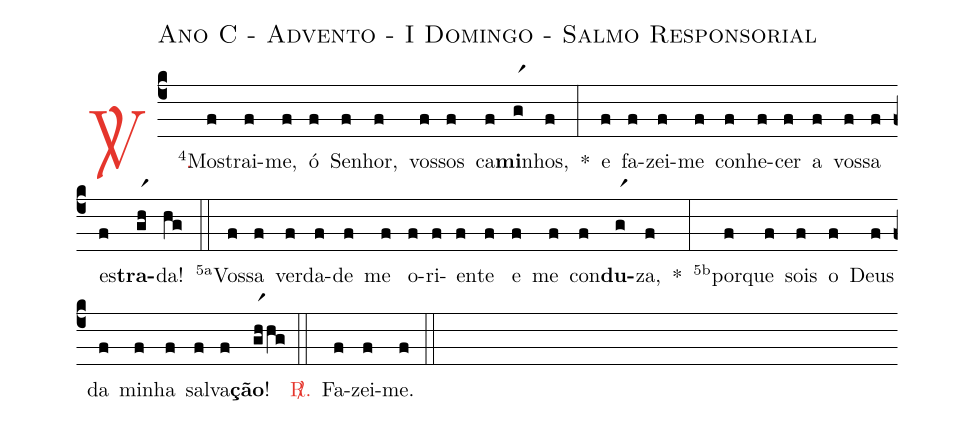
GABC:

name: Ano C - Advento - I Domingo - Salmo Responsorial;
%%
(c4)

<c><sp>V/</sp>.</c>() <v>\VSup{4}</v>Mos(f)trai-(f)me,(f) ó(f) Se(f)nhor,(f) vos(f)sos(f) ca(f)<b>mi</b>(gr1)nhos,(f) *(:)
e(f) fa(f)zei-(f)me(f) co(f)nhe(f)cer(f) a(f) vos(f)sa(f) es(f)<b>tra</b>(gr1h)da!(hg)

(::)

<v>\VSup{5a}</v>Vos(f)sa(f) ver(f)da(f)de(f) me(f) o(f)ri(f)en(f)te(f) e(f) me(f) con(f)<b>du</b>(gr1)za,(f) *(:)
<v>\VSup{5b}</v>por(f)que(f) sois(f) o(f) Deus(f) da(f) mi(f)nha(f) sal(f)va(f)<b>ção</b>!(gr1hhg)

(::)

<c><sp>R/</sp>.</c>() Fa(f)zei-(f)me.(f)

(::)
